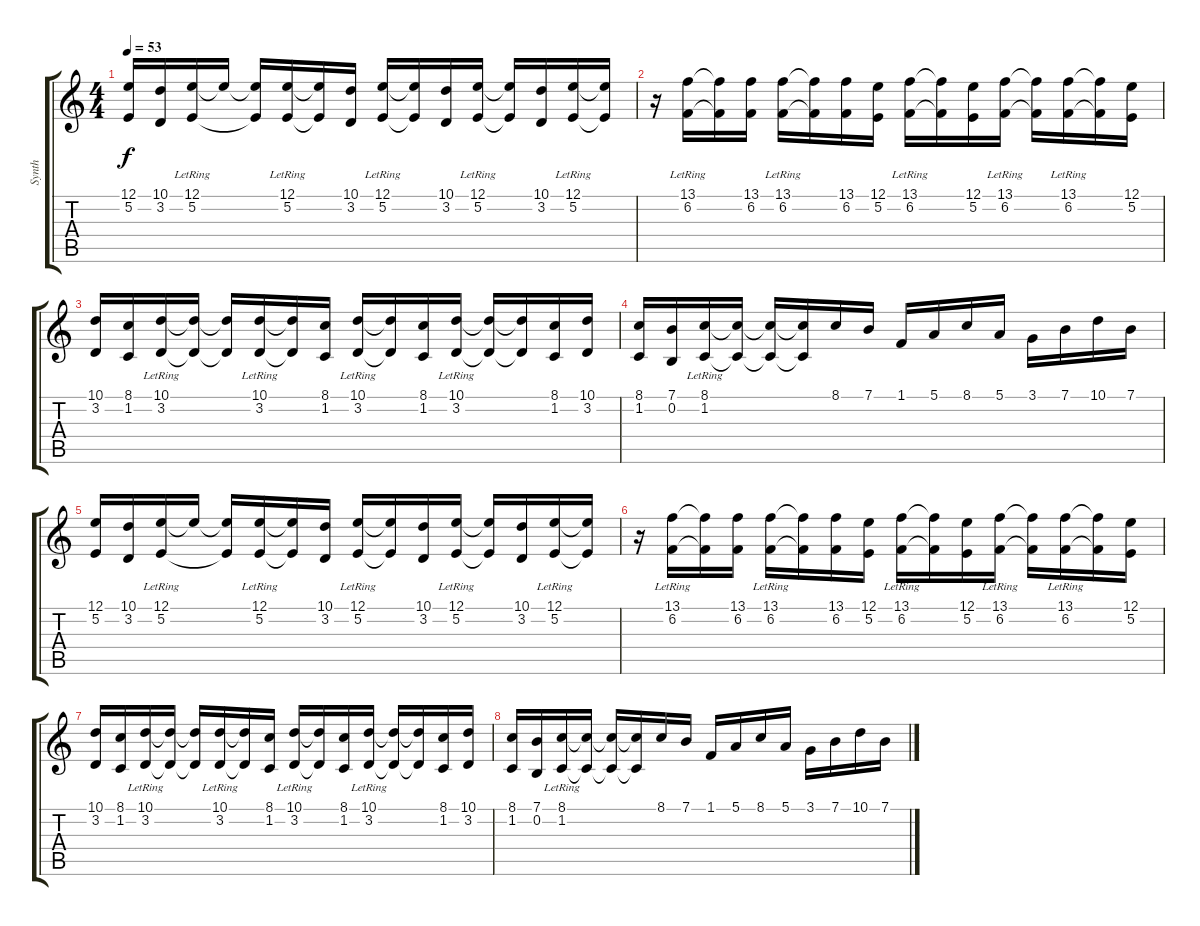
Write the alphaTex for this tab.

\track ("Synth" "Synth") {instrument brightacousticpiano}
\staff {score tabs}
\tuning (E4 B3 G3 D3 A2 E2) {hide}
\ts (4 4)
\tempo 53
\clef g2
\ks c
(12.1 5.2).16{dy f} (10.1 3.2).16 (12.1 5.2{lr}).16 12.1{t}.16 (12.1{t} 5.2{t}).16 (12.1{lr} 5.2{lr}).16 (12.1{t} 5.2{t}).16 (10.1 3.2).16 (12.1{lr} 5.2{lr}).16 (12.1{t} 5.2{t}).16 (10.1 3.2).16 (12.1{lr} 5.2{lr}).16 (12.1{t} 5.2{t}).16 (10.1 3.2).16 (12.1{lr} 5.2{lr}).16 (12.1{t} 5.2{t}).16 |
r.16 (13.1{lr} 6.2{lr}).16 (13.1{t} 6.2{t}).16 (13.1 6.2).16 (13.1{lr} 6.2{lr}).16 (13.1{t} 6.2{t}).16 (13.1 6.2).16 (12.1 5.2).16 (13.1{lr} 6.2{lr}).16 (13.1{t} 6.2{t}).16 (12.1 5.2).16 (13.1{lr} 6.2{lr}).16 (13.1{t} 6.2{t}).16 (13.1{lr} 6.2{lr}).16 (13.1{t} 6.2{t}).16 (12.1 5.2).16 |
(10.1 3.2).16 (8.1 1.2).16 (10.1{lr} 3.2{lr}).16 (10.1{t} 3.2{t}).16 (10.1{t} 3.2{t}).16 (10.1{lr} 3.2{lr}).16 (10.1{t} 3.2{t}).16 (8.1 1.2).16 (10.1{lr} 3.2{lr}).16 (10.1{t} 3.2{t}).16 (8.1 1.2).16 (10.1{lr} 3.2{lr}).16 (10.1{t} 3.2{t}).16 (10.1{t} 3.2{t}).16 (8.1 1.2).16 (10.1 3.2).16 |
(8.1 1.2).16 (7.1 0.2).16 (8.1{lr} 1.2{lr}).16 (8.1{t} 1.2{t}).16 (8.1{t} 1.2{t}).16 (8.1{t} 1.2{t}).16 8.1.16 7.1.16 1.1.16 5.1.16 8.1.16 5.1.16 3.1.16 7.1.16 10.1.16 7.1.16 |
(12.1 5.2).16 (10.1 3.2).16 (12.1 5.2{lr}).16 12.1{t}.16 (12.1{t} 5.2{t}).16 (12.1{lr} 5.2{lr}).16 (12.1{t} 5.2{t}).16 (10.1 3.2).16 (12.1{lr} 5.2{lr}).16 (12.1{t} 5.2{t}).16 (10.1 3.2).16 (12.1{lr} 5.2{lr}).16 (12.1{t} 5.2{t}).16 (10.1 3.2).16 (12.1{lr} 5.2{lr}).16 (12.1{t} 5.2{t}).16 |
r.16 (13.1{lr} 6.2{lr}).16 (13.1{t} 6.2{t}).16 (13.1 6.2).16 (13.1{lr} 6.2{lr}).16 (13.1{t} 6.2{t}).16 (13.1 6.2).16 (12.1 5.2).16 (13.1{lr} 6.2{lr}).16 (13.1{t} 6.2{t}).16 (12.1 5.2).16 (13.1{lr} 6.2{lr}).16 (13.1{t} 6.2{t}).16 (13.1{lr} 6.2{lr}).16 (13.1{t} 6.2{t}).16 (12.1 5.2).16 |
(10.1 3.2).16 (8.1 1.2).16 (10.1{lr} 3.2{lr}).16 (10.1{t} 3.2{t}).16 (10.1{t} 3.2{t}).16 (10.1{lr} 3.2{lr}).16 (10.1{t} 3.2{t}).16 (8.1 1.2).16 (10.1{lr} 3.2{lr}).16 (10.1{t} 3.2{t}).16 (8.1 1.2).16 (10.1{lr} 3.2{lr}).16 (10.1{t} 3.2{t}).16 (10.1{t} 3.2{t}).16 (8.1 1.2).16 (10.1 3.2).16 |
(8.1 1.2).16{volume 0} (7.1 0.2).16 (8.1{lr} 1.2{lr}).16 (8.1{t} 1.2{t}).16 (8.1{t} 1.2{t}).16 (8.1{t} 1.2{t}).16 8.1.16 7.1.16 1.1.16 5.1.16 8.1.16 5.1.16 3.1.16 7.1.16 10.1.16 7.1.16
